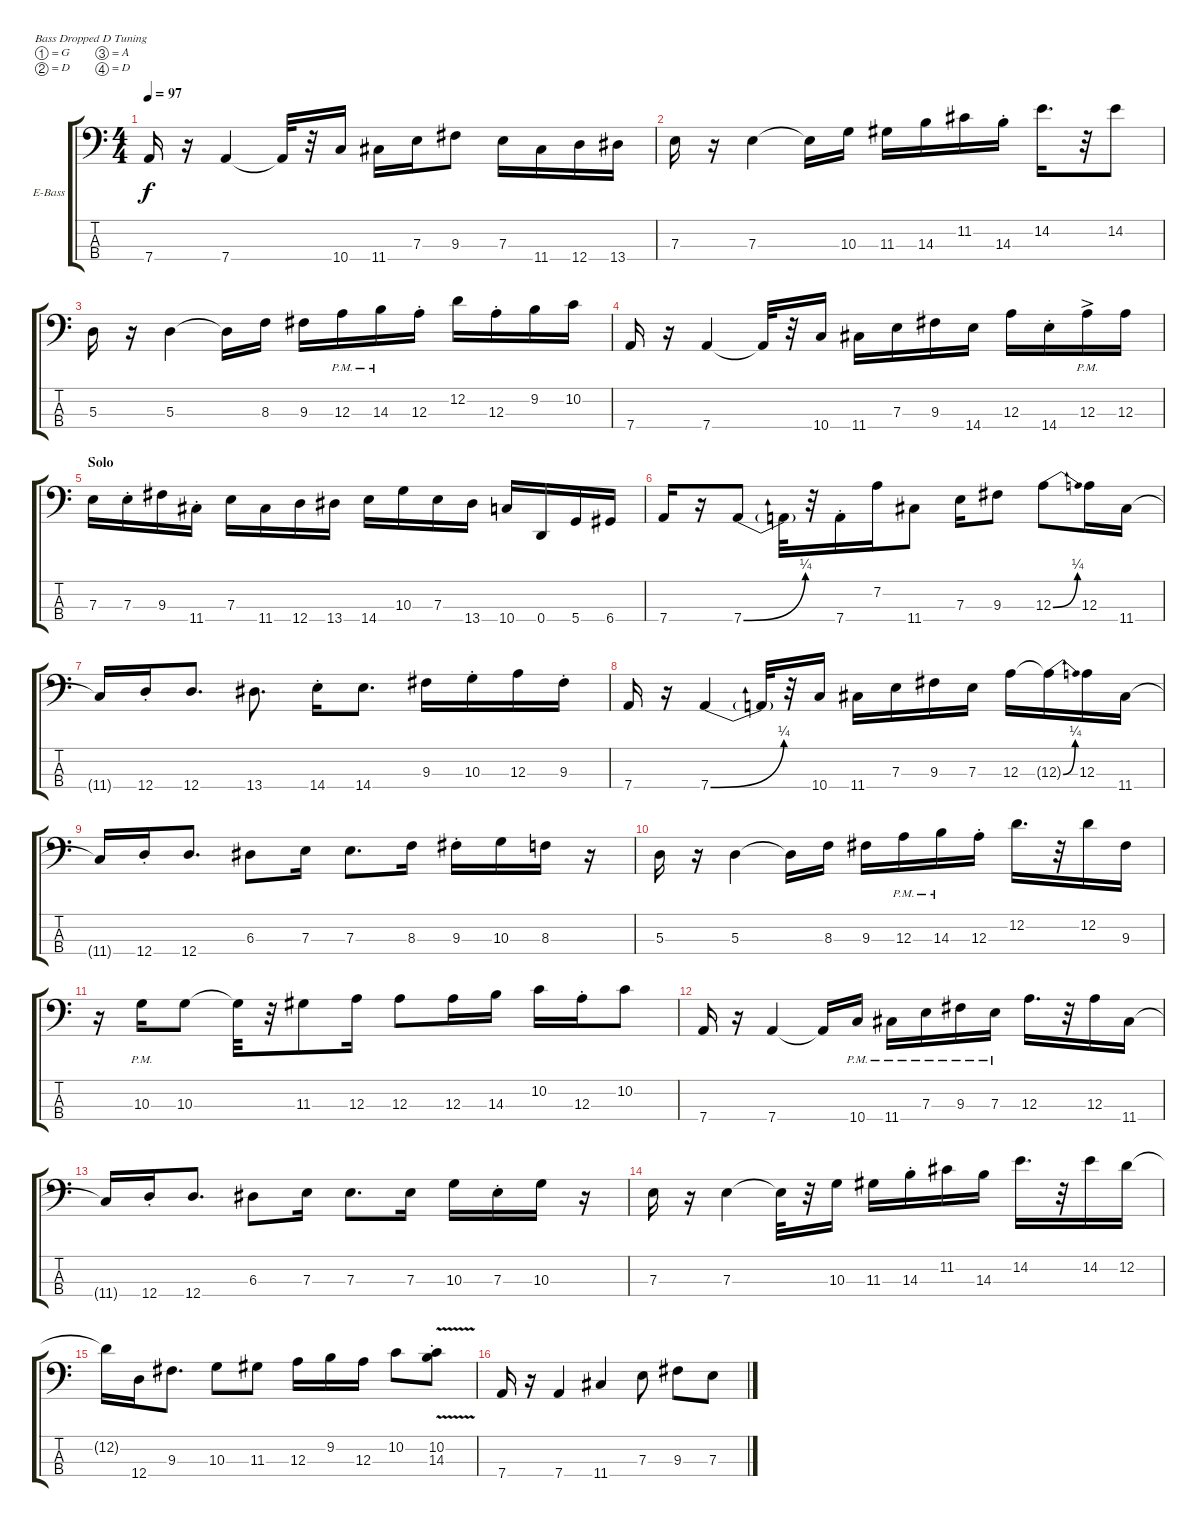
\bracketExtendMode groupsimilarinstruments
\firstSystemTrackNameOrientation horizontal
\otherSystemsTrackNameOrientation horizontal
\track ("Bass" "E-Bass") {instrument electricbassfinger}
\staff {score tabs}
\tuning (G2 D2 A1 D1)
\ts (4 4)
\tempo 97
\clef f4
\ks c
7.4.16{dy f} r.16 7.4.4 7.4{t}.32 r.32 10.4.16 11.4.16 7.3.16 9.3.8 7.3.16 11.4.16 12.4.16 13.4.16 |
7.3.16 r.16 7.3.4 7.3{t}.16 10.3.16 11.3.16 14.3.16 11.2.16 14.3{st}.16 14.2.16{d} r.32 14.2.8 |
5.3.16 r.16 5.3.4 5.3{t}.16 8.3.16 9.3.16 12.3{pm}.16 14.3{pm}.16 12.3{st}.16 12.2.16 12.3{st}.16 9.2.16 10.2.16 |
7.4.16 r.16 7.4.4 7.4{t}.32 r.32 10.4.16 11.4.16 7.3.16 9.3.16 14.4.16 12.3.16 14.4{st}.16 12.3{ac pm}.16 12.3.16 |
\section ("" "Solo")
7.3.16 7.3{st}.16 9.3.16 11.4{st}.16 7.3.16 11.4.16 12.4.16 13.4.16 14.4.16 10.3.16 7.3.16 13.4.16 10.4.16 0.4.16 5.4.16 6.4.16 |
7.4.16 r.16 7.4{be (bend 0 0 57 1)}.8 7.4{t}.32 r.32 7.4{st}.16 7.2.16 11.4.8 7.3.16 9.3.8 12.3{be (bend 0 0 59.4 1)}.8 12.3.16 11.4.16 |
11.4{t}.16 12.4{st}.16 12.4.8{d} 13.4.8{d} 14.4{st}.16 14.4.8{d} 9.3.16 10.3{st}.16 12.3.16 9.3{st}.16 |
7.4.16 r.16 7.4{be (bend 0 0 57 1)}.4 7.4{t}.32 r.32 10.4.16 11.4.16 7.3.16 9.3.16 7.3.16 12.3.16 12.3{be (bend 0 0 59.4 1) t}.16 12.3.16 11.4.16 |
11.4{t}.16 12.4{st}.16 12.4.8{d} 6.3.8 7.3.16 7.3.8{d} 8.3.16 9.3{st}.16 10.3.16 8.3.16 r.16 |
5.3.16 r.16 5.3.4 5.3{t}.16 8.3.16 9.3.16 12.3{pm}.16 14.3{pm}.16 12.3{st}.16 12.2.16{d} r.32 12.2.16 9.3.16 |
r.16 10.3{pm}.16 10.3.8 10.3{t}.32 r.32 11.3.8 12.3.16 12.3.8 12.3.16 14.3.16 10.2.16 12.3{st}.16 10.2.8 |
7.4.16 r.16 7.4.4 7.4{t}.16 10.4{pm}.16 11.4{pm}.16 7.3{pm}.16 9.3{pm}.16 7.3{pm}.16 12.3.16{d} r.32 12.3.16 11.4.16 |
11.4{t}.16 12.4{st}.16 12.4.8{d} 6.3.8 7.3.16 7.3.8{d} 7.3.16 10.3.16 7.3{st}.16 10.3.16 r.16 |
7.3.16 r.16 7.3.4 7.3{t}.32 r.32 10.3.16 11.3.16 14.3{st}.16 11.2.16 14.3.16 14.2.16{d} r.32 14.2.16 12.2.16 |
12.2{t}.16 12.4.16 9.3.8{d} 10.3.8 11.3.8 12.3.16 9.2.16 12.3.16 10.2.8 (10.2{v} 14.3{st}).8 |
7.4.16 r.16 7.4.4 11.4.4 7.3.8 9.3.8 7.3.8
